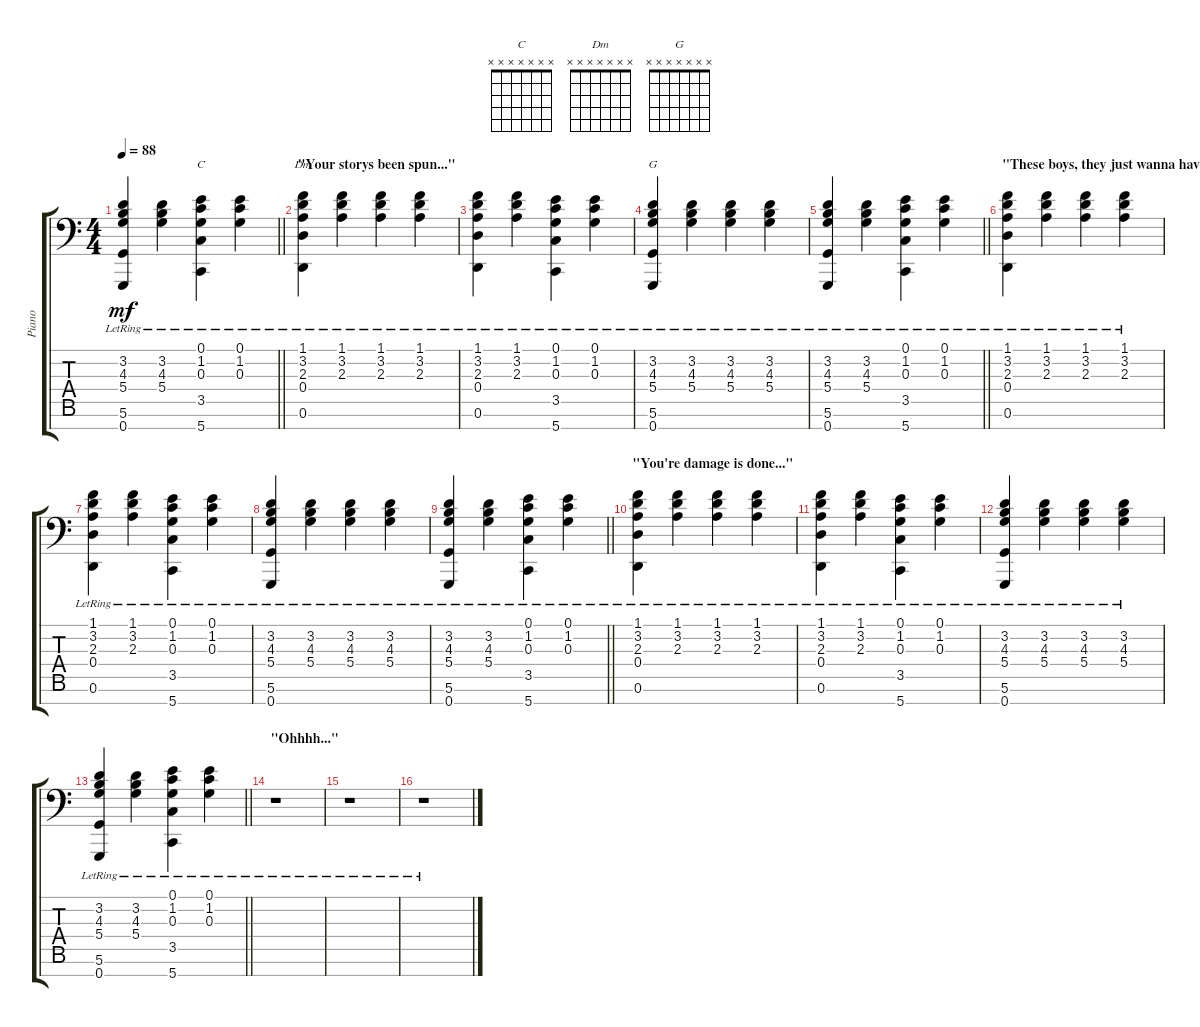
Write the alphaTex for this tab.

\track ("Piano" "Piano") {instrument electricgrandpiano}
\staff {score tabs}
\tuning (E4 B3 G3 D3 A2 D2 G1) {hide}
\chord ("C" x x x x x x x)
\chord ("Dm" x x x x x x x)
\chord ("G" x x x x x x x)
\ts (4 4)
\tempo 88
\clef f4
\barLineRight lightlight
\ks c
(3.2{lr} 4.3{lr} 5.4{lr} 5.6{lr} 0.7{lr}).4{dy mf} (3.2{lr} 4.3{lr} 5.4{lr}).4 (0.1{lr} 1.2{lr} 0.3{lr} 3.5{lr} 5.7{lr}).4{ch "C"} (0.1{lr} 1.2{lr} 0.3{lr}).4 |
\section ("" "\"Your storys been spun...\"")
(1.1{lr} 3.2{lr} 2.3{lr} 0.4{lr} 0.6{lr}).4{ch "Dm"} (1.1{lr} 3.2{lr} 2.3{lr}).4 (1.1{lr} 3.2{lr} 2.3{lr}).4 (1.1{lr} 3.2{lr} 2.3{lr}).4 |
(1.1{lr} 3.2{lr} 2.3{lr} 0.4{lr} 0.6{lr}).4 (1.1{lr} 3.2{lr} 2.3{lr}).4 (0.1{lr} 1.2{lr} 0.3{lr} 3.5{lr} 5.7{lr}).4 (0.1{lr} 1.2{lr} 0.3{lr}).4 |
(3.2{lr} 4.3{lr} 5.4{lr} 5.6{lr} 0.7{lr}).4{ch "G"} (3.2{lr} 4.3{lr} 5.4{lr}).4 (3.2{lr} 4.3{lr} 5.4{lr}).4 (3.2{lr} 4.3{lr} 5.4{lr}).4 |
\barLineRight lightlight
(3.2{lr} 4.3{lr} 5.4{lr} 5.6{lr} 0.7{lr}).4 (3.2{lr} 4.3{lr} 5.4{lr}).4 (0.1{lr} 1.2{lr} 0.3{lr} 3.5{lr} 5.7{lr}).4 (0.1{lr} 1.2{lr} 0.3{lr}).4 |
\section ("" "\"These boys, they just wanna have fun...\"")
(1.1{lr} 3.2{lr} 2.3{lr} 0.4{lr} 0.6{lr}).4 (1.1{lr} 3.2{lr} 2.3{lr}).4 (1.1{lr} 3.2{lr} 2.3{lr}).4 (1.1{lr} 3.2{lr} 2.3{lr}).4 |
(1.1{lr} 3.2{lr} 2.3{lr} 0.4{lr} 0.6{lr}).4 (1.1{lr} 3.2{lr} 2.3{lr}).4 (0.1{lr} 1.2{lr} 0.3{lr} 3.5{lr} 5.7{lr}).4 (0.1{lr} 1.2{lr} 0.3{lr}).4 |
(3.2{lr} 4.3{lr} 5.4{lr} 5.6{lr} 0.7{lr}).4 (3.2{lr} 4.3{lr} 5.4{lr}).4 (3.2{lr} 4.3{lr} 5.4{lr}).4 (3.2{lr} 4.3{lr} 5.4{lr}).4 |
\barLineRight lightlight
(3.2{lr} 4.3{lr} 5.4{lr} 5.6{lr} 0.7{lr}).4 (3.2{lr} 4.3{lr} 5.4{lr}).4 (0.1{lr} 1.2{lr} 0.3{lr} 3.5{lr} 5.7{lr}).4 (0.1{lr} 1.2{lr} 0.3{lr}).4 |
\section ("" "\"You're damage is done...\"")
(1.1{lr} 3.2{lr} 2.3{lr} 0.4{lr} 0.6{lr}).4 (1.1{lr} 3.2{lr} 2.3{lr}).4 (1.1{lr} 3.2{lr} 2.3{lr}).4 (1.1{lr} 3.2{lr} 2.3{lr}).4 |
(1.1{lr} 3.2{lr} 2.3{lr} 0.4{lr} 0.6{lr}).4 (1.1{lr} 3.2{lr} 2.3{lr}).4 (0.1{lr} 1.2{lr} 0.3{lr} 3.5{lr} 5.7{lr}).4 (0.1{lr} 1.2{lr} 0.3{lr}).4 |
(3.2{lr} 4.3{lr} 5.4{lr} 5.6{lr} 0.7{lr}).4 (3.2{lr} 4.3{lr} 5.4{lr}).4 (3.2{lr} 4.3{lr} 5.4{lr}).4 (3.2{lr} 4.3{lr} 5.4{lr}).4 |
\barLineRight lightlight
(3.2{lr} 4.3{lr} 5.4{lr} 5.6{lr} 0.7{lr}).4 (3.2{lr} 4.3{lr} 5.4{lr}).4 (0.1{lr} 1.2{lr} 0.3{lr} 3.5{lr} 5.7{lr}).4 (0.1{lr} 1.2{lr} 0.3{lr}).4 |
\section ("" "\"Ohhhh...\"")
r.1 |
r.1 |
r.1
